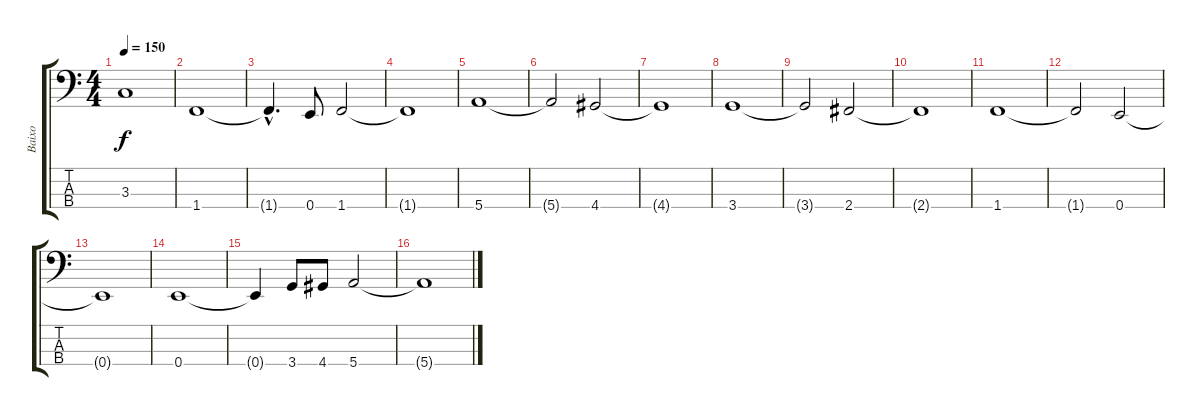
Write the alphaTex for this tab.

\track ("Baixo" "Baixo") {instrument acousticbass}
\staff {score tabs}
\tuning (G2 D2 A1 E1) {hide}
\ts (4 4)
\tempo 150
\clef f4
\ks c
3.3{t}.1{dy f} |
1.4.1 |
1.4{hac t}.4{d} 0.4.8 1.4.2 |
1.4{t}.1 |
5.4.1 |
5.4{t}.2 4.4.2 |
4.4{t}.1 |
3.4.1 |
3.4{t}.2 2.4.2 |
2.4{t}.1 |
1.4.1 |
1.4{t}.2 0.4.2 |
0.4{t}.1 |
0.4.1 |
0.4{t}.4 3.4.8 4.4.8 5.4.2 |
5.4{t}.1
